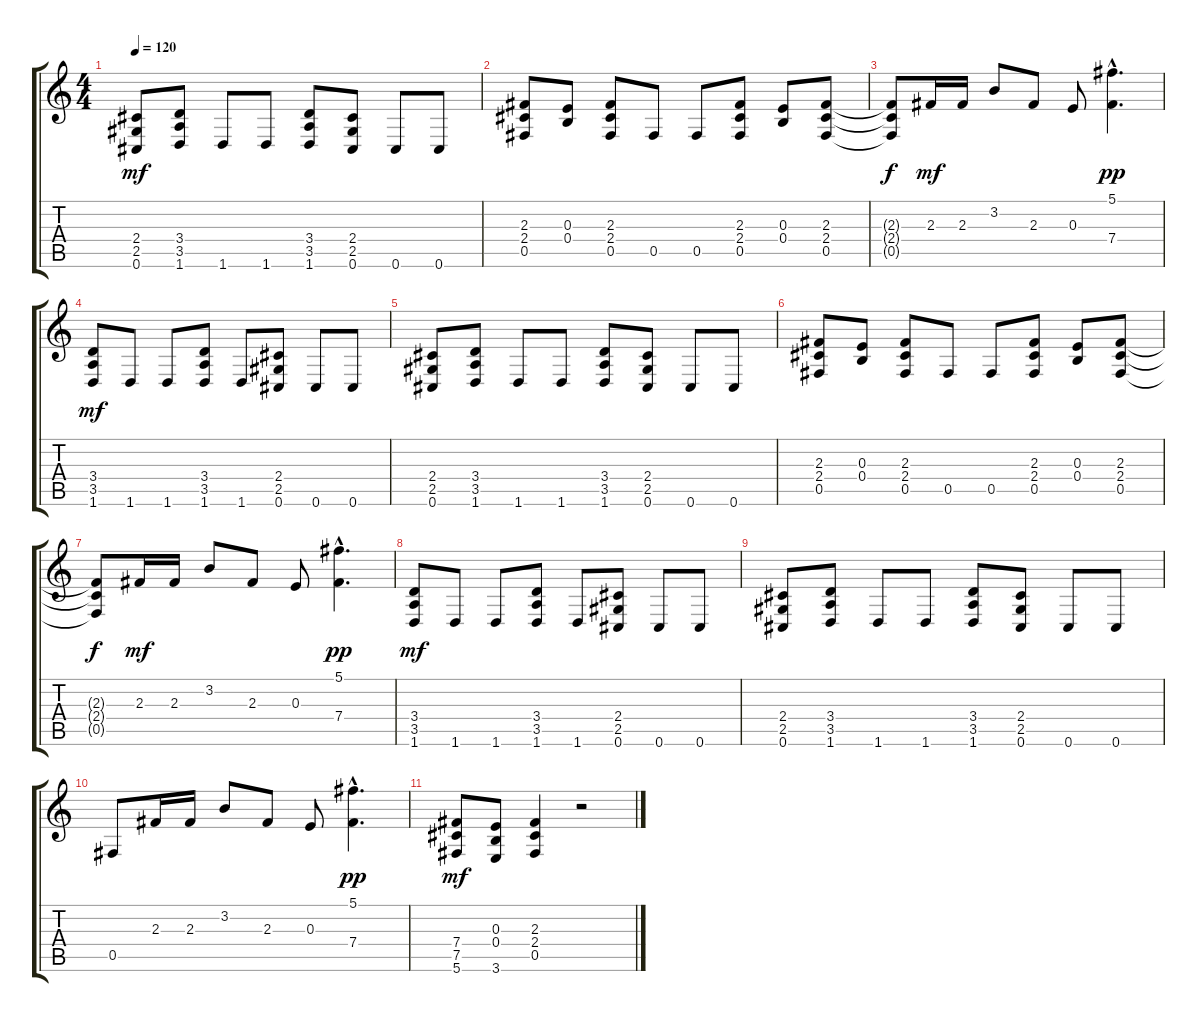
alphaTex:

\track "" {instrument distortionguitar}
\staff {score tabs}
\tuning (Db4 Ab3 E3 B2 Gb2 Db2) {hide}
\ts (4 4)
\tempo 120
\clef g2
\ks c
(2.4 2.5 0.6).8{dy mf} (3.4 3.5 1.6).8 1.6.8 1.6.8 (3.4 3.5 1.6).8 (2.4 2.5 0.6).8 0.6.8 0.6.8 |
(2.3 2.4 0.5).8 (0.3 0.4).8 (2.3 2.4 0.5).8 0.5.8 0.5.8 (2.3 2.4 0.5).8 (0.3 0.4).8 (2.3 2.4 0.5).8 |
(2.3{t} 2.4{t} 0.5{t}).8{dy f} 2.3.16{dy mf} 2.3.16 3.2.8 2.3.8 0.3.8 (5.1{hac} 7.4{hac}).4{d dy pp} |
(3.4 3.5 1.6).8{dy mf} 1.6.8 1.6.8 (3.4 3.5 1.6).8 1.6.8 (2.4 2.5 0.6).8 0.6.8 0.6.8 |
(2.4 2.5 0.6).8 (3.4 3.5 1.6).8 1.6.8 1.6.8 (3.4 3.5 1.6).8 (2.4 2.5 0.6).8 0.6.8 0.6.8 |
(2.3 2.4 0.5).8 (0.3 0.4).8 (2.3 2.4 0.5).8 0.5.8 0.5.8 (2.3 2.4 0.5).8 (0.3 0.4).8 (2.3 2.4 0.5).8 |
(2.3{t} 2.4{t} 0.5{t}).8{dy f} 2.3.16{dy mf} 2.3.16 3.2.8 2.3.8 0.3.8 (5.1{hac} 7.4{hac}).4{d dy pp} |
(3.4 3.5 1.6).8{dy mf} 1.6.8 1.6.8 (3.4 3.5 1.6).8 1.6.8 (2.4 2.5 0.6).8 0.6.8 0.6.8 |
(2.4 2.5 0.6).8 (3.4 3.5 1.6).8 1.6.8 1.6.8 (3.4 3.5 1.6).8 (2.4 2.5 0.6).8 0.6.8 0.6.8 |
0.5.8 2.3.16 2.3.16 3.2.8 2.3.8 0.3.8 (5.1{hac} 7.4{hac}).4{d dy pp} |
(7.4 7.5 5.6).8{dy mf} (0.3 0.4 3.6).8 (2.3 2.4 0.5).4 r.2
